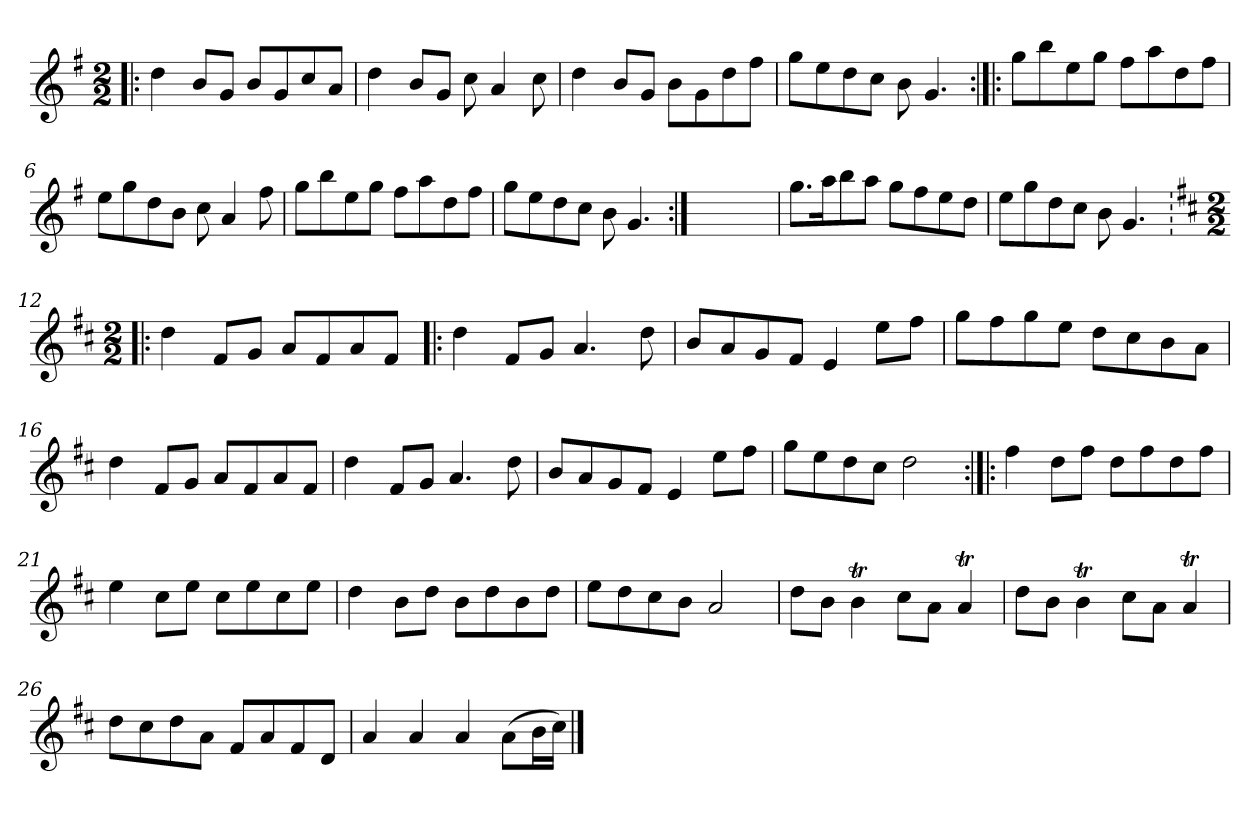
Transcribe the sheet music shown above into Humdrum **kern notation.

**kern
*part1
*staff1
*clefG2
*k[f#]
*G:
*M2/2
=1!|:
4dd\
8b/L
8g/J
8b/L
8g/
8cc/
8a/J
=2
4dd\
8b/L
8g/J
8cc\
4a/
8cc\
=3
4dd\
8b/L
8g/J
8b\L
8g\
8dd\
8ff#\J
=4
8gg\L
8ee\
8dd\
8cc\J
8b\
4.g/
=5:|!|:
8gg\L
8bb\
8ee\
8gg\J
8ff#\L
8aa\
8dd\
8ff#\J
=6
8ee\L
8gg\
8dd\
8b\J
8cc\
4a/
8ff#\
!!LO:LB:g=z
=7
8gg\L
8bb\
8ee\
8gg\J
8ff#\L
8aa\
8dd\
8ff#\J
=8
8gg\L
8ee\
8dd\
8cc\J
8b\
4.g/
=9:|!
1ryy
=10
8.gg\L
16aa\K
8bb\
8aa\J
8gg\L
8ff#\
8ee\
8dd\J
=11
8ee\L
8gg\
8dd\
8cc\J
8b\
4.g/
!!LO:LB:g=z
=12|!:
*k[f#c#]
*D:
*M2/2
4dd\
8f#/L
8g/J
8a/L
8f#/
8a/
8f#/J
=13
4dd\
8f#/L
8g/J
4.a/
8dd\
=14
8b/L
8a/
8g/
8f#/J
4e/
8ee\L
8ff#\J
=15
8gg\L
8ff#\
8gg\
8ee\J
8dd\L
8cc#\
8b\
8a\J
=16
4dd\
8f#/L
8g/J
8a/L
8f#/
8a/
8f#/J
=17
4dd\
8f#/L
8g/J
4.a/
8dd\
!!LO:LB:g=z
=18
8b/L
8a/
8g/
8f#/J
4e/
8ee\L
8ff#\J
=19
8gg\L
8ee\
8dd\
8cc#\J
2dd\
=20:|!|:
4ff#\
8dd\L
8ff#\J
8dd\L
8ff#\
8dd\
8ff#\J
=21
4ee\
8cc#\L
8ee\J
8cc#\L
8ee\
8cc#\
8ee\J
=22
4dd\
8b\L
8dd\J
8b\L
8dd\
8b\
8dd\J
=23
8ee\L
8dd\
8cc#\
8b\J
2a/
!!LO:LB:g=z
=24
8dd\L
8b\J
4bT\
8cc#\L
8a\J
4aT/
=25
8dd\L
8b\J
4bT\
8cc#\L
8a\J
4aT/
=26
8dd\L
8cc#\
8dd\
8a\J
8f#/L
8a/
8f#/
8d/J
=27
4a/
4a/
4a/
(>8a\L
16b\L
16cc#\JJ)
==
*-
